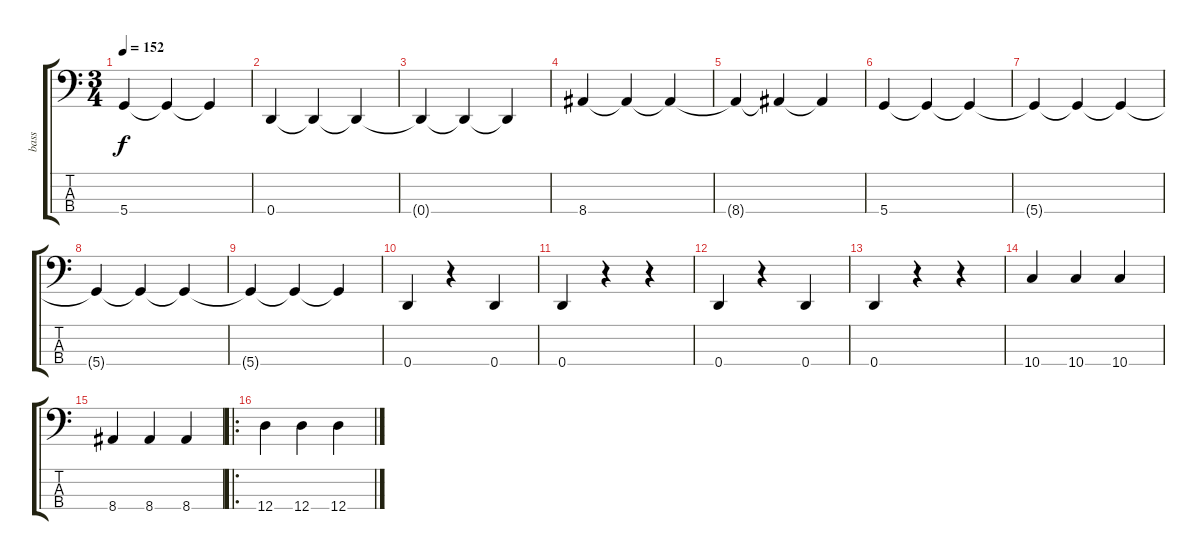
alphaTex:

\track ("bass" "bass") {instrument electricbasspick bank 255}
\staff {score tabs}
\tuning (G2 D2 A1 D1) {hide}
\ts (3 4)
\tempo 152
\clef f4
\ks c
5.4{t}.4{dy f} 5.4{t}.4 5.4{t}.4 |
0.4.4 0.4{t}.4 0.4{t}.4 |
0.4{t}.4 0.4{t}.4 0.4{t}.4 |
8.4.4 8.4{t}.4 8.4{t}.4 |
8.4{t}.4 8.4{t}.4 8.4{t}.4 |
5.4.4 5.4{t}.4 5.4{t}.4 |
5.4{t}.4 5.4{t}.4 5.4{t}.4 |
5.4{t}.4 5.4{t}.4 5.4{t}.4 |
5.4{t}.4 5.4{t}.4 5.4{t}.4 |
0.4.4 r.4 0.4.4 |
0.4.4 r.4 r.4 |
0.4.4 r.4 0.4.4 |
0.4.4 r.4 r.4 |
10.4.4 10.4.4 10.4.4 |
8.4.4 8.4.4 8.4.4 |
\ro
12.4.4 12.4.4 12.4.4
